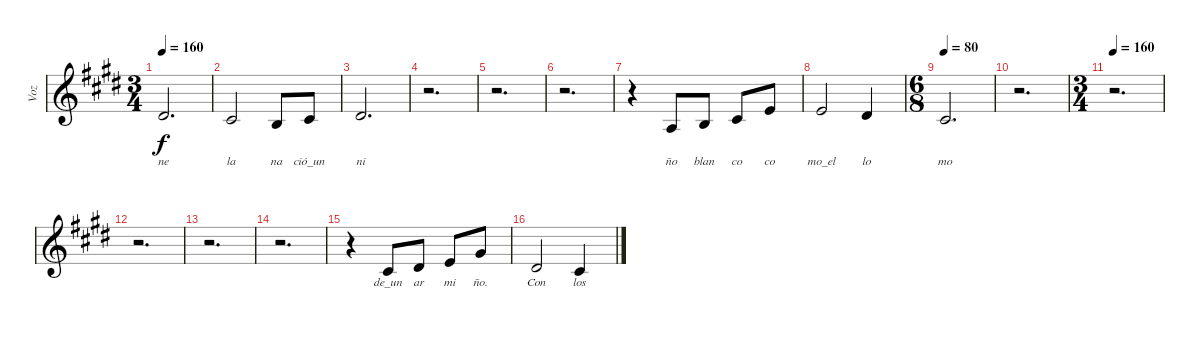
\track ("Voz" "Voz") {instrument cello}
\staff {score}
\tuning (E4 B3 G3 D3 A2 E2) {hide}
\ts (3 4)
\tempo 160
\clef g2
\ks c#minor
4.2.2{d lyrics (0 "ne") lyrics (1 "") lyrics (2 "") lyrics (3 "") lyrics (4 "") dy f} |
6.3.2{lyrics (0 "la") lyrics (1 "") lyrics (2 "") lyrics (3 "") lyrics (4 "")} 4.3.8{lyrics (0 "na") lyrics (1 "") lyrics (2 "") lyrics (3 "") lyrics (4 "")} 6.3.8{lyrics (0 "ció_un") lyrics (1 "") lyrics (2 "") lyrics (3 "") lyrics (4 "")} |
4.2.2{d lyrics (0 "ni") lyrics (1 "") lyrics (2 "") lyrics (3 "") lyrics (4 "")} |
r.2{d} |
r.2{d} |
r.2{d} |
r.4 2.3.8{lyrics (0 "ño") lyrics (1 "") lyrics (2 "") lyrics (3 "") lyrics (4 "")} 4.3.8{lyrics (0 "blan") lyrics (1 "") lyrics (2 "") lyrics (3 "") lyrics (4 "")} 2.2.8{lyrics (0 "co") lyrics (1 "") lyrics (2 "") lyrics (3 "") lyrics (4 "")} 5.2.8{lyrics (0 "co") lyrics (1 "") lyrics (2 "") lyrics (3 "") lyrics (4 "")} |
5.2.2{lyrics (0 "mo_el") lyrics (1 "") lyrics (2 "") lyrics (3 "") lyrics (4 "")} 4.2.4{lyrics (0 "lo") lyrics (1 "") lyrics (2 "") lyrics (3 "") lyrics (4 "")} |
\ts (6 8)
\tempo 80
2.2.2{d lyrics (0 "mo") lyrics (1 "") lyrics (2 "") lyrics (3 "") lyrics (4 "")} |
r.2{d} |
\ts (3 4)
\tempo 160
r.2{d} |
r.2{d} |
r.2{d} |
r.2{d} |
r.4 2.2.8{lyrics (0 "de_un") lyrics (1 "") lyrics (2 "") lyrics (3 "") lyrics (4 "")} 4.2.8{lyrics (0 "ar") lyrics (1 "") lyrics (2 "") lyrics (3 "") lyrics (4 "")} 5.2.8{lyrics (0 "mi") lyrics (1 "") lyrics (2 "") lyrics (3 "") lyrics (4 "")} 9.2.8{lyrics (0 "ño.") lyrics (1 "") lyrics (2 "") lyrics (3 "") lyrics (4 "")} |
4.2.2{lyrics (0 "Con") lyrics (1 "") lyrics (2 "") lyrics (3 "") lyrics (4 "")} 2.2.4{lyrics (0 "los") lyrics (1 "") lyrics (2 "") lyrics (3 "") lyrics (4 "")}
